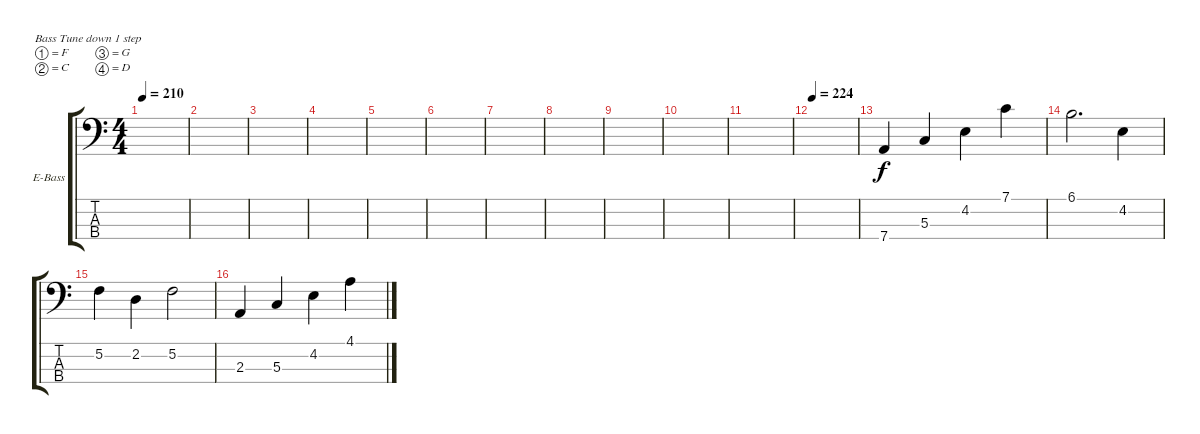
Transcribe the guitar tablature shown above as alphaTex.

\defaultSystemsLayout 4
\bracketExtendMode groupsimilarinstruments
\firstSystemTrackNameOrientation horizontal
\otherSystemsTrackNameOrientation horizontal
\track ("Electric Bass" "E-Bass") {instrument electricbassfinger}
\staff {score tabs}
\tuning (F2 C2 G1 D1)
\ts (4 4)
\tempo 210
\clef f4
\scale
0.333333
\ks c
|
\scale
0.333333 |
\scale
0.333333 |
\scale
0.333333 |
\scale
0.333333 |
\scale
0.333333 |
\scale
0.333333 |
\scale
0.333333 |
\scale
0.333333 |
\scale
0.333333 |
\scale
0.333333 |
\tempo 224
\scale
0.333333 |
\scale
0.333333 7.4.4 5.3.4 4.2.4 7.1.4 |
\scale
0.333333 6.1.2{d} 4.2.4 |
\scale
0.333333 5.2.4 2.2.4 5.2.2 |
\scale
0.333333 2.3.4 5.3.4 4.2.4 4.1.4
